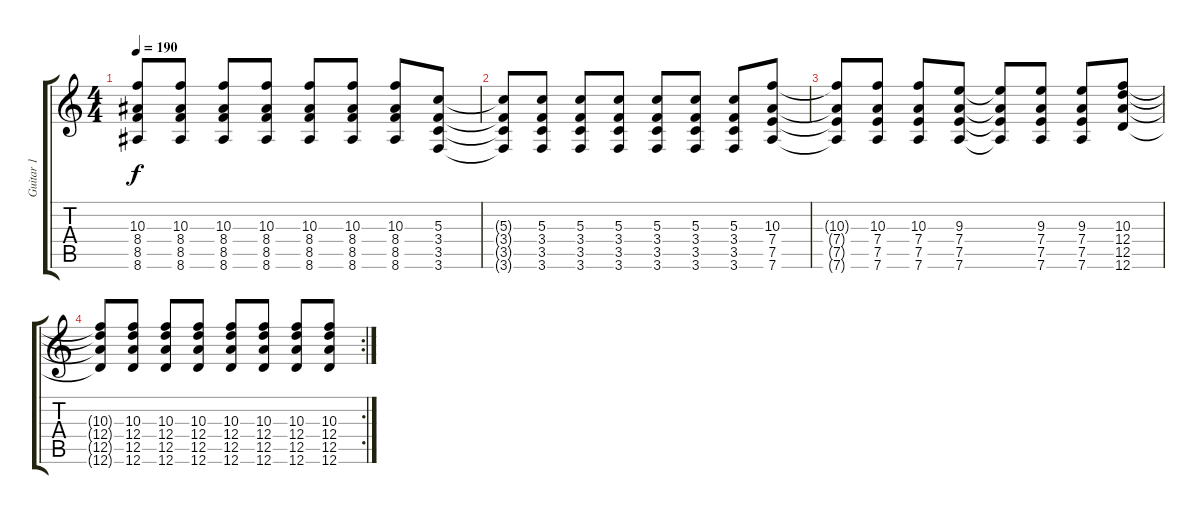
\track ("Guitar 1" "Guitar 1") {instrument distortionguitar}
\staff {score tabs}
\tuning (E4 B3 G3 D3 A2 D2) {hide}
\ts (4 4)
\tempo 190
\clef g2
\ks c
(10.3{t} 8.4{t} 8.5{t} 8.6{t}).8{dy f} (10.3 8.4 8.5 8.6).8 (10.3 8.4 8.5 8.6).8 (10.3 8.4 8.5 8.6).8 (10.3 8.4 8.5 8.6).8 (10.3 8.4 8.5 8.6).8 (10.3 8.4 8.5 8.6).8 (5.3 3.4 3.5 3.6).8 |
(5.3{t} 3.4{t} 3.5{t} 3.6{t}).8 (5.3 3.4 3.5 3.6).8 (5.3 3.4 3.5 3.6).8 (5.3 3.4 3.5 3.6).8 (5.3 3.4 3.5 3.6).8 (5.3 3.4 3.5 3.6).8 (5.3 3.4 3.5 3.6).8 (10.3 7.4 7.5 7.6).8 |
(10.3{t} 7.4{t} 7.5{t} 7.6{t}).8 (10.3 7.4 7.5 7.6).8 (10.3 7.4 7.5 7.6).8 (9.3 7.4 7.5 7.6).8 (9.3{t} 7.4{t} 7.5{t} 7.6{t}).8 (9.3 7.4 7.5 7.6).8 (9.3 7.4 7.5 7.6).8 (10.3 12.4 12.5 12.6).8 |
\rc 2
(10.3{t} 12.4{t} 12.5{t} 12.6{t}).8 (10.3 12.4 12.5 12.6).8 (10.3 12.4 12.5 12.6).8 (10.3 12.4 12.5 12.6).8 (10.3 12.4 12.5 12.6).8 (10.3 12.4 12.5 12.6).8 (10.3 12.4 12.5 12.6).8 (10.3 12.4 12.5 12.6).8
